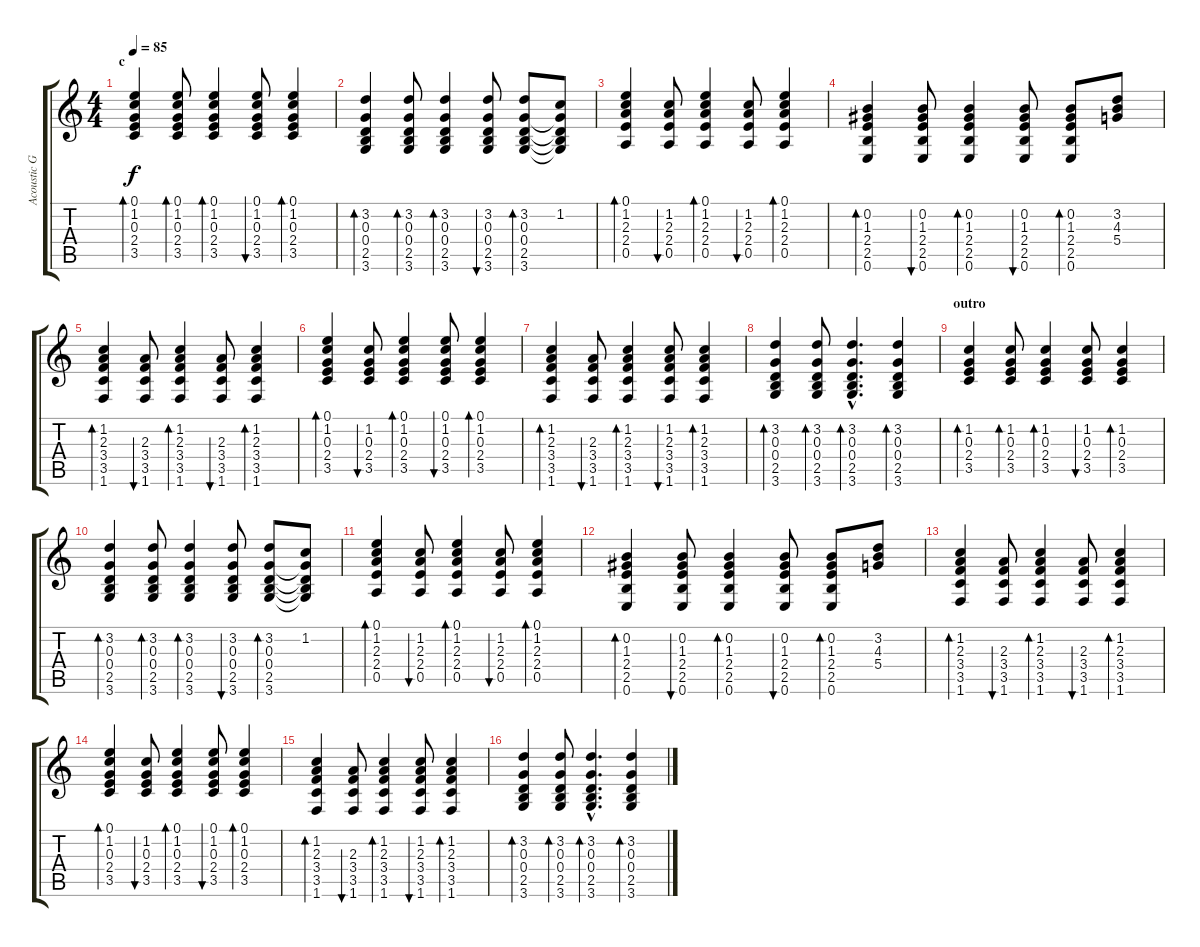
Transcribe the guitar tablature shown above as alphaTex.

\track ("Acoustic Guitar" "Acoustic G") {instrument acousticguitarsteel}
\staff {score tabs}
\tuning (E4 B3 G3 D3 A2 E2) {hide}
\ts (4 4)
\section ("" "c")
\tempo 85
\clef g2
\ks c
(0.1 1.2 0.3 2.4 3.5).4{bd 30 dy f} (0.1 1.2 0.3 2.4 3.5).8{bd 30} (0.1 1.2 0.3 2.4 3.5).4{bd 30} (0.1 1.2 0.3 2.4 3.5).8{bu 30} (0.1 1.2 0.3 2.4 3.5).4{bd 30} |
(3.2 0.3 0.4 2.5 3.6).4{bd 30} (3.2 0.3 0.4 2.5 3.6).8{bd 30} (3.2 0.3 0.4 2.5 3.6).4{bd 30} (3.2 0.3 0.4 2.5 3.6).8{bu 30} (3.2 0.3 0.4 2.5 3.6).8{bd 30} (1.2 0.3{t} 0.4{t} 2.5{t} 3.6{t}).8 |
(0.1 1.2 2.3 2.4 0.5).4{bd 30} (1.2 2.3 2.4 0.5).8{bu 30} (0.1 1.2 2.3 2.4 0.5).4{bd 30} (1.2 2.3 2.4 0.5).8{bu 30} (0.1 1.2 2.3 2.4 0.5).4{bd 30} |
(0.2 1.3 2.4 2.5 0.6).4{bd 30} (0.2 1.3 2.4 2.5 0.6).8{bu 30} (0.2 1.3 2.4 2.5 0.6).4{bd 30} (0.2 1.3 2.4 2.5 0.6).8{bu 30} (0.2 1.3 2.4 2.5 0.6).8{bd 30} (3.2 4.3 5.4).8 |
(1.2 2.3 3.4 3.5 1.6).4{bd 30} (2.3 3.4 3.5 1.6).8{bu 30} (1.2 2.3 3.4 3.5 1.6).4{bd 30} (2.3 3.4 3.5 1.6).8{bu 30} (1.2 2.3 3.4 3.5 1.6).4{bd 30} |
(0.1 1.2 0.3 2.4 3.5).4{bd 30} (1.2 0.3 2.4 3.5).8{bu 30} (0.1 1.2 0.3 2.4 3.5).4{bd 30} (0.1 1.2 0.3 2.4 3.5).8{bu 30} (0.1 1.2 0.3 2.4 3.5).4{bd 30} |
(1.2 2.3 3.4 3.5 1.6).4{bd 30} (2.3 3.4 3.5 1.6).8{bu 30} (1.2 2.3 3.4 3.5 1.6).4{bd 30} (1.2 2.3 3.4 3.5 1.6).8{bu 30} (1.2 2.3 3.4 3.5 1.6).4{bd 30} |
(3.2 0.3 0.4 2.5 3.6).4{bd 30} (3.2 0.3 0.4 2.5 3.6).8{bd 30} (3.2{hac} 0.3{hac} 0.4{hac} 2.5{hac} 3.6{hac}).4{d bd 30} (3.2 0.3 0.4 2.5 3.6).4{bd 30} |
\section ("" "outro")
(1.2 0.3 2.4 3.5).4{bd 30} (1.2 0.3 2.4 3.5).8{bd 30} (1.2 0.3 2.4 3.5).4{bd 30} (1.2 0.3 2.4 3.5).8{bu 30} (1.2 0.3 2.4 3.5).4{bd 30} |
(3.2 0.3 0.4 2.5 3.6).4{bd 30} (3.2 0.3 0.4 2.5 3.6).8{bd 30} (3.2 0.3 0.4 2.5 3.6).4{bd 30} (3.2 0.3 0.4 2.5 3.6).8{bu 30} (3.2 0.3 0.4 2.5 3.6).8{bd 30} (1.2 0.3{t} 0.4{t} 2.5{t} 3.6{t}).8 |
(0.1 1.2 2.3 2.4 0.5).4{bd 30} (1.2 2.3 2.4 0.5).8{bu 30} (0.1 1.2 2.3 2.4 0.5).4{bd 30} (1.2 2.3 2.4 0.5).8{bu 30} (0.1 1.2 2.3 2.4 0.5).4{bd 30} |
(0.2 1.3 2.4 2.5 0.6).4{bd 30} (0.2 1.3 2.4 2.5 0.6).8{bu 30} (0.2 1.3 2.4 2.5 0.6).4{bd 30} (0.2 1.3 2.4 2.5 0.6).8{bu 30} (0.2 1.3 2.4 2.5 0.6).8{bd 30} (3.2 4.3 5.4).8 |
(1.2 2.3 3.4 3.5 1.6).4{bd 30} (2.3 3.4 3.5 1.6).8{bu 30} (1.2 2.3 3.4 3.5 1.6).4{bd 30} (2.3 3.4 3.5 1.6).8{bu 30} (1.2 2.3 3.4 3.5 1.6).4{bd 30} |
(0.1 1.2 0.3 2.4 3.5).4{bd 30} (1.2 0.3 2.4 3.5).8{bu 30} (0.1 1.2 0.3 2.4 3.5).4{bd 30} (0.1 1.2 0.3 2.4 3.5).8{bu 30} (0.1 1.2 0.3 2.4 3.5).4{bd 30} |
(1.2 2.3 3.4 3.5 1.6).4{bd 30} (2.3 3.4 3.5 1.6).8{bu 30} (1.2 2.3 3.4 3.5 1.6).4{bd 30} (1.2 2.3 3.4 3.5 1.6).8{bu 30} (1.2 2.3 3.4 3.5 1.6).4{bd 30} |
(3.2 0.3 0.4 2.5 3.6).4{bd 30} (3.2 0.3 0.4 2.5 3.6).8{bd 30} (3.2{hac} 0.3{hac} 0.4{hac} 2.5{hac} 3.6{hac}).4{d bd 30} (3.2 0.3 0.4 2.5 3.6).4{bd 30}
